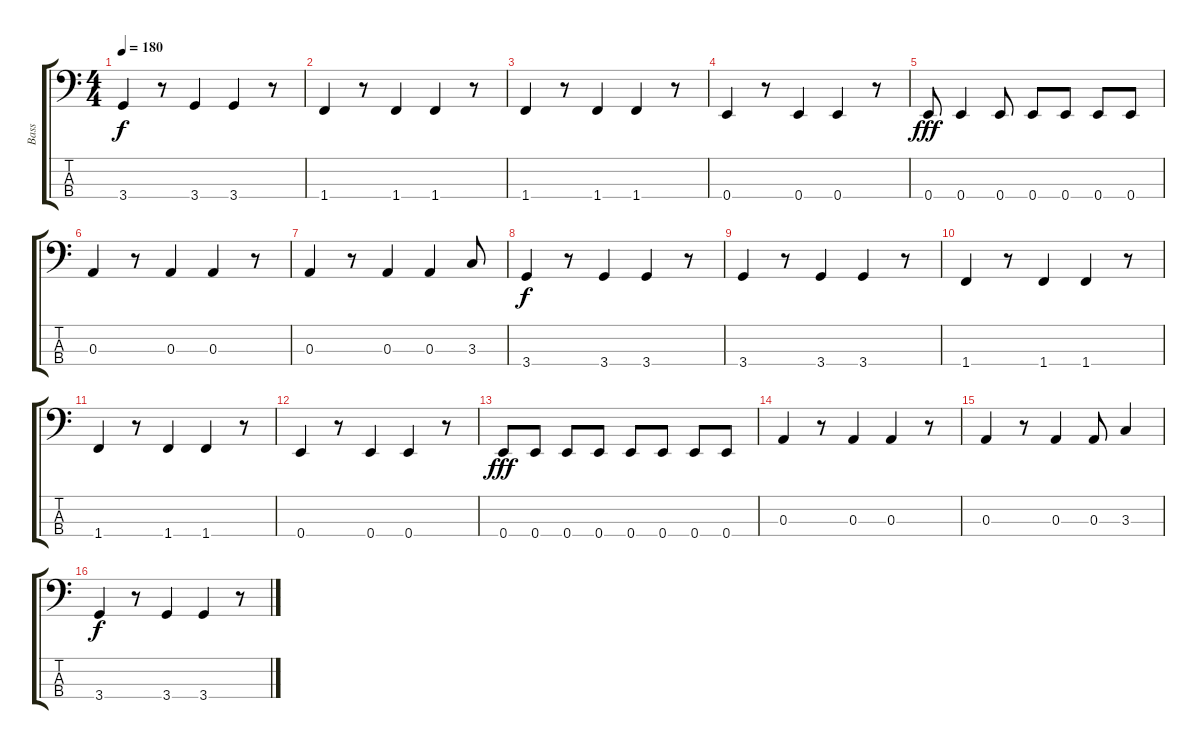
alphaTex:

\track ("Bass" "Bass") {instrument electricbassfinger}
\staff {score tabs}
\tuning (G2 D2 A1 E1) {hide}
\ts (4 4)
\tempo 180
\clef f4
\ks c
3.4.4{dy f} r.8 3.4.4 3.4.4 r.8 |
1.4.4 r.8 1.4.4 1.4.4 r.8 |
1.4.4 r.8 1.4.4 1.4.4 r.8 |
0.4.4 r.8 0.4.4 0.4.4 r.8 |
0.4.8{dy fff} 0.4.4 0.4.8 0.4.8 0.4.8 0.4.8 0.4.8 |
0.3.4 r.8 0.3.4 0.3.4 r.8 |
0.3.4 r.8 0.3.4 0.3.4 3.3.8 |
3.4.4{dy f} r.8 3.4.4 3.4.4 r.8 |
3.4.4 r.8 3.4.4 3.4.4 r.8 |
1.4.4 r.8 1.4.4 1.4.4 r.8 |
1.4.4 r.8 1.4.4 1.4.4 r.8 |
0.4.4 r.8 0.4.4 0.4.4 r.8 |
0.4.8{dy fff} 0.4.8 0.4.8 0.4.8 0.4.8 0.4.8 0.4.8 0.4.8 |
0.3.4 r.8 0.3.4 0.3.4 r.8 |
0.3.4 r.8 0.3.4 0.3.8 3.3.4 |
3.4.4{dy f} r.8 3.4.4 3.4.4 r.8
